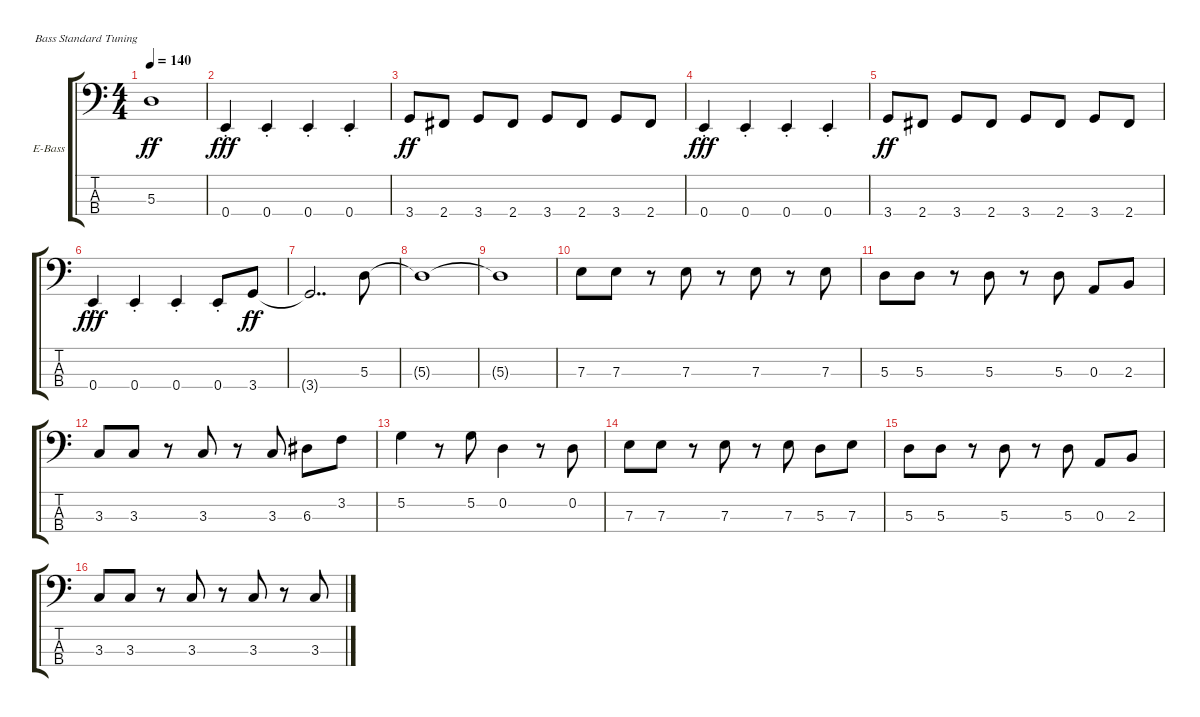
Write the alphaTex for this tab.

\bracketExtendMode groupsimilarinstruments
\firstSystemTrackNameOrientation horizontal
\otherSystemsTrackNameOrientation horizontal
\track ("Bass" "E-Bass") {instrument electricbassfinger}
\staff {score tabs}
\tuning (G2 D2 A1 E1)
\ts (4 4)
\tempo 140
\clef f4
\ks c
5.3{t}.1{dy ff} |
0.4{st}.4{dy fff} 0.4{st}.4 0.4{st}.4 0.4{st}.4 |
3.4.8{dy ff} 2.4.8 3.4.8 2.4.8 3.4.8 2.4.8 3.4.8 2.4.8 |
0.4{st}.4{dy fff} 0.4{st}.4 0.4{st}.4 0.4{st}.4 |
3.4.8{dy ff} 2.4.8 3.4.8 2.4.8 3.4.8 2.4.8 3.4.8 2.4.8 |
0.4{st}.4{dy fff} 0.4{st}.4 0.4{st}.4 0.4{st}.8 3.4.8{dy ff} |
3.4{t}.2{dd} 5.3.8 |
5.3{t}.1 |
5.3{t}.1 |
7.3.8 7.3.8 r.8 7.3.8 r.8 7.3.8 r.8 7.3.8 |
5.3.8 5.3.8 r.8 5.3.8 r.8 5.3.8 0.3.8 2.3.8 |
3.3.8 3.3.8 r.8 3.3.8 r.8 3.3.8 6.3.8 3.2.8 |
5.2.4 r.8 5.2.8 0.2.4 r.8 0.2.8 |
7.3.8 7.3.8 r.8 7.3.8 r.8 7.3.8 5.3.8 7.3.8 |
5.3.8 5.3.8 r.8 5.3.8 r.8 5.3.8 0.3.8 2.3.8 |
3.3.8 3.3.8 r.8 3.3.8 r.8 3.3.8 r.8 3.3.8
